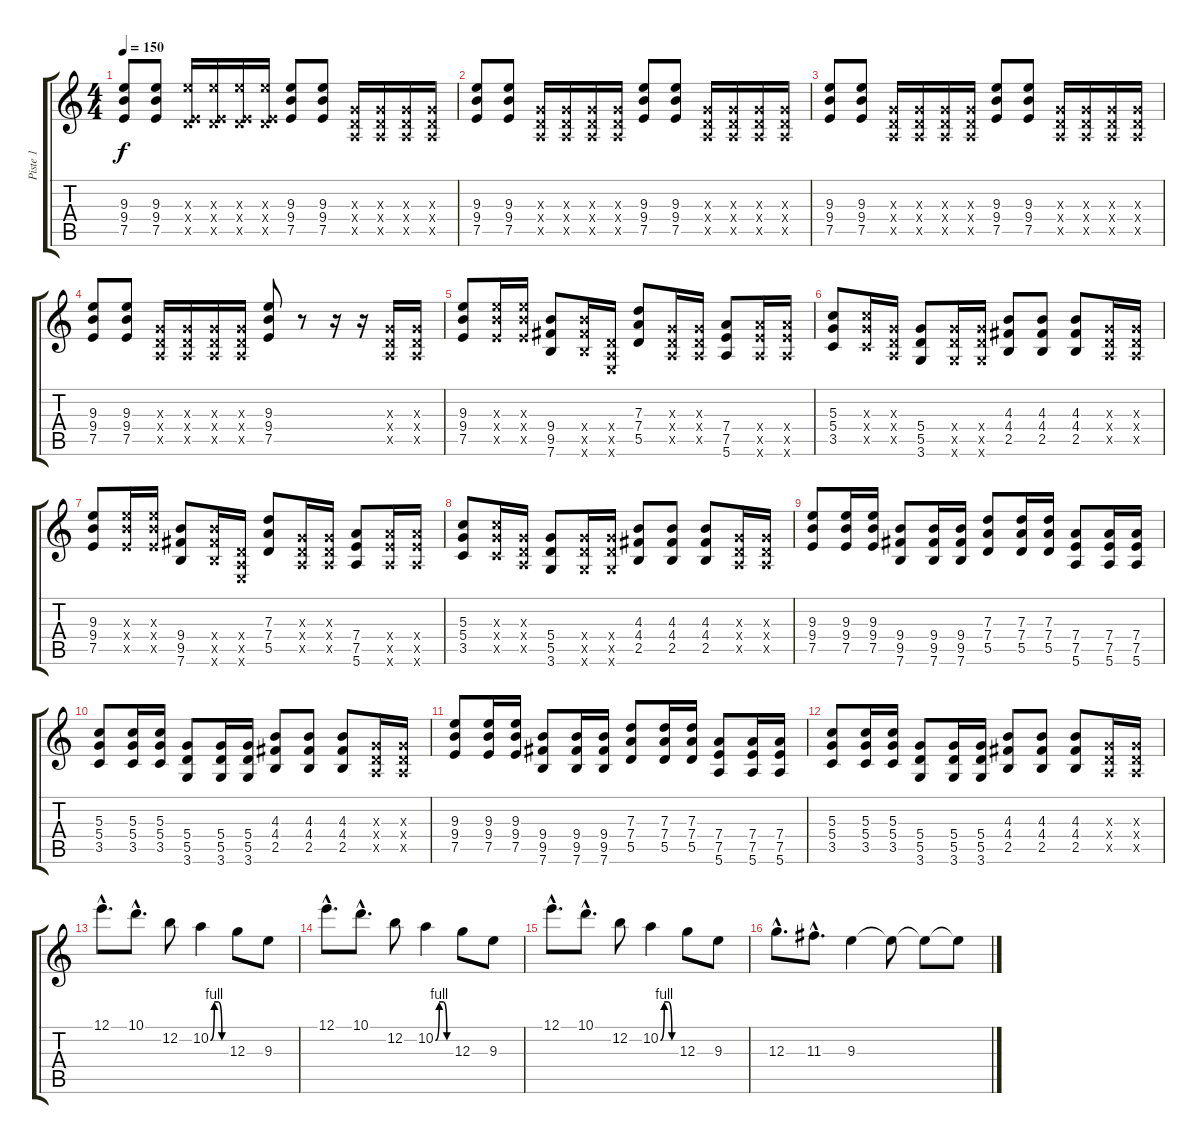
\track ("Piste 1" "Piste 1") {instrument distortionguitar}
\staff {score tabs}
\tuning (E4 B3 G3 D3 A2 E2) {hide}
\ts (4 4)
\tempo 150
\clef g2
\ks c
(9.3 9.4 7.5).8{dy f instrument distortionguitar} (9.3 9.4 7.5).8 (9.3{x} 0.4{x} 7.5{x}).16 (9.3{x} 0.4{x} 7.5{x}).16 (9.3{x} 0.4{x} 7.5{x}).16 (9.3{x} 0.4{x} 7.5{x}).16 (9.3 9.4 7.5).8 (9.3 9.4 7.5).8 (0.3{x} 0.4{x} 0.5{x}).16 (0.3{x} 0.4{x} 0.5{x}).16 (0.3{x} 0.4{x} 0.5{x}).16 (0.3{x} 0.4{x} 0.5{x}).16 |
(9.3 9.4 7.5).8 (9.3 9.4 7.5).8 (0.3{x} 0.4{x} 0.5{x}).16 (0.3{x} 0.4{x} 0.5{x}).16 (0.3{x} 0.4{x} 0.5{x}).16 (0.3{x} 0.4{x} 0.5{x}).16 (9.3 9.4 7.5).8 (9.3 9.4 7.5).8 (0.3{x} 0.4{x} 0.5{x}).16 (0.3{x} 0.4{x} 0.5{x}).16 (0.3{x} 0.4{x} 0.5{x}).16 (0.3{x} 0.4{x} 0.5{x}).16 |
(9.3 9.4 7.5).8 (9.3 9.4 7.5).8 (0.3{x} 0.4{x} 0.5{x}).16 (0.3{x} 0.4{x} 0.5{x}).16 (0.3{x} 0.4{x} 0.5{x}).16 (0.3{x} 0.4{x} 0.5{x}).16 (9.3 9.4 7.5).8 (9.3 9.4 7.5).8 (0.3{x} 0.4{x} 0.5{x}).16 (0.3{x} 0.4{x} 0.5{x}).16 (0.3{x} 0.4{x} 0.5{x}).16 (0.3{x} 0.4{x} 0.5{x}).16 |
(9.3 9.4 7.5).8 (9.3 9.4 7.5).8 (0.3{x} 0.4{x} 0.5{x}).16 (0.3{x} 0.4{x} 0.5{x}).16 (0.3{x} 0.4{x} 0.5{x}).16 (0.3{x} 0.4{x} 0.5{x}).16 (9.3 9.4 7.5).8 r.8 r.16 r.16 (0.3{x} 0.4{x} 0.5{x}).16 (0.3{x} 0.4{x} 0.5{x}).16 |
(9.3 9.4 7.5).8 (9.3{x} 9.4{x} 7.5{x}).16 (9.3{x} 9.4{x} 7.5{x}).16 (9.4 9.5 7.6).8 (9.4{x} 9.5{x} 7.6{x}).16 (0.4{x} 0.5{x} 0.6{x}).16 (7.3 7.4 5.5).8 (0.3{x} 0.4{x} 0.5{x}).16 (0.3{x} 0.4{x} 0.5{x}).16 (7.4 7.5 5.6).8 (7.4{x} 7.5{x} 5.6{x}).16 (7.4{x} 7.5{x} 5.6{x}).16 |
(5.3 5.4 3.5).8 (5.3{x} 5.4{x} 3.5{x}).16 (0.3{x} 0.4{x} 0.5{x}).16 (5.4 5.5 3.6).8 (5.4{x} 5.5{x} 3.6{x}).16 (5.4{x} 5.5{x} 3.6{x}).16 (4.3 4.4 2.5).8 (4.3 4.4 2.5).8 (4.3 4.4 2.5).8 (0.3{x} 0.4{x} 0.5{x}).16 (0.3{x} 0.4{x} 0.5{x}).16 |
(9.3 9.4 7.5).8 (9.3{x} 9.4{x} 7.5{x}).16 (9.3{x} 9.4{x} 7.5{x}).16 (9.4 9.5 7.6).8 (9.4{x} 9.5{x} 7.6{x}).16 (0.4{x} 0.5{x} 0.6{x}).16 (7.3 7.4 5.5).8 (0.3{x} 0.4{x} 0.5{x}).16 (0.3{x} 0.4{x} 0.5{x}).16 (7.4 7.5 5.6).8 (7.4{x} 7.5{x} 5.6{x}).16 (7.4{x} 7.5{x} 5.6{x}).16 |
(5.3 5.4 3.5).8 (5.3{x} 5.4{x} 3.5{x}).16 (0.3{x} 0.4{x} 0.5{x}).16 (5.4 5.5 3.6).8 (5.4{x} 5.5{x} 3.6{x}).16 (5.4{x} 5.5{x} 3.6{x}).16 (4.3 4.4 2.5).8 (4.3 4.4 2.5).8 (4.3 4.4 2.5).8 (0.3{x} 0.4{x} 0.5{x}).16 (0.3{x} 0.4{x} 0.5{x}).16 |
(9.3 9.4 7.5).8 (9.3 9.4 7.5).16 (9.3 9.4 7.5).16 (9.4 9.5 7.6).8 (9.4 9.5 7.6).16 (9.4 9.5 7.6).16 (7.3 7.4 5.5).8 (7.3 7.4 5.5).16 (7.3 7.4 5.5).16 (7.4 7.5 5.6).8 (7.4 7.5 5.6).16 (7.4 7.5 5.6).16 |
(5.3 5.4 3.5).8 (5.3 5.4 3.5).16 (5.3 5.4 3.5).16 (5.4 5.5 3.6).8 (5.4 5.5 3.6).16 (5.4 5.5 3.6).16 (4.3 4.4 2.5).8 (4.3 4.4 2.5).8 (4.3 4.4 2.5).8 (0.3{x} 0.4{x} 0.5{x}).16 (0.3{x} 0.4{x} 0.5{x}).16 |
(9.3 9.4 7.5).8 (9.3 9.4 7.5).16 (9.3 9.4 7.5).16 (9.4 9.5 7.6).8 (9.4 9.5 7.6).16 (9.4 9.5 7.6).16 (7.3 7.4 5.5).8 (7.3 7.4 5.5).16 (7.3 7.4 5.5).16 (7.4 7.5 5.6).8 (7.4 7.5 5.6).16 (7.4 7.5 5.6).16 |
(5.3 5.4 3.5).8 (5.3 5.4 3.5).16 (5.3 5.4 3.5).16 (5.4 5.5 3.6).8 (5.4 5.5 3.6).16 (5.4 5.5 3.6).16 (4.3 4.4 2.5).8 (4.3 4.4 2.5).8 (4.3 4.4 2.5).8 (0.3{x} 0.4{x} 0.5{x}).16 (0.3{x} 0.4{x} 0.5{x}).16 |
12.1{hac}.8{d} 10.1{hac}.8{d} 12.2.8 10.2{be (custom 0 0 15 4 30 4 45 0 60 0)}.4 12.3.8 9.3.8 |
12.1{hac}.8{d} 10.1{hac}.8{d} 12.2.8 10.2{be (custom 0 0 15 4 30 4 45 0 60 0)}.4 12.3.8 9.3.8 |
12.1{hac}.8{d} 10.1{hac}.8{d} 12.2.8 10.2{be (custom 0 0 15 4 30 4 45 0 60 0)}.4 12.3.8 9.3.8 |
12.3{hac}.8{d} 11.3{hac}.8{d} 9.3.4 9.3{t}.8 9.3{t}.8 9.3{t}.8
